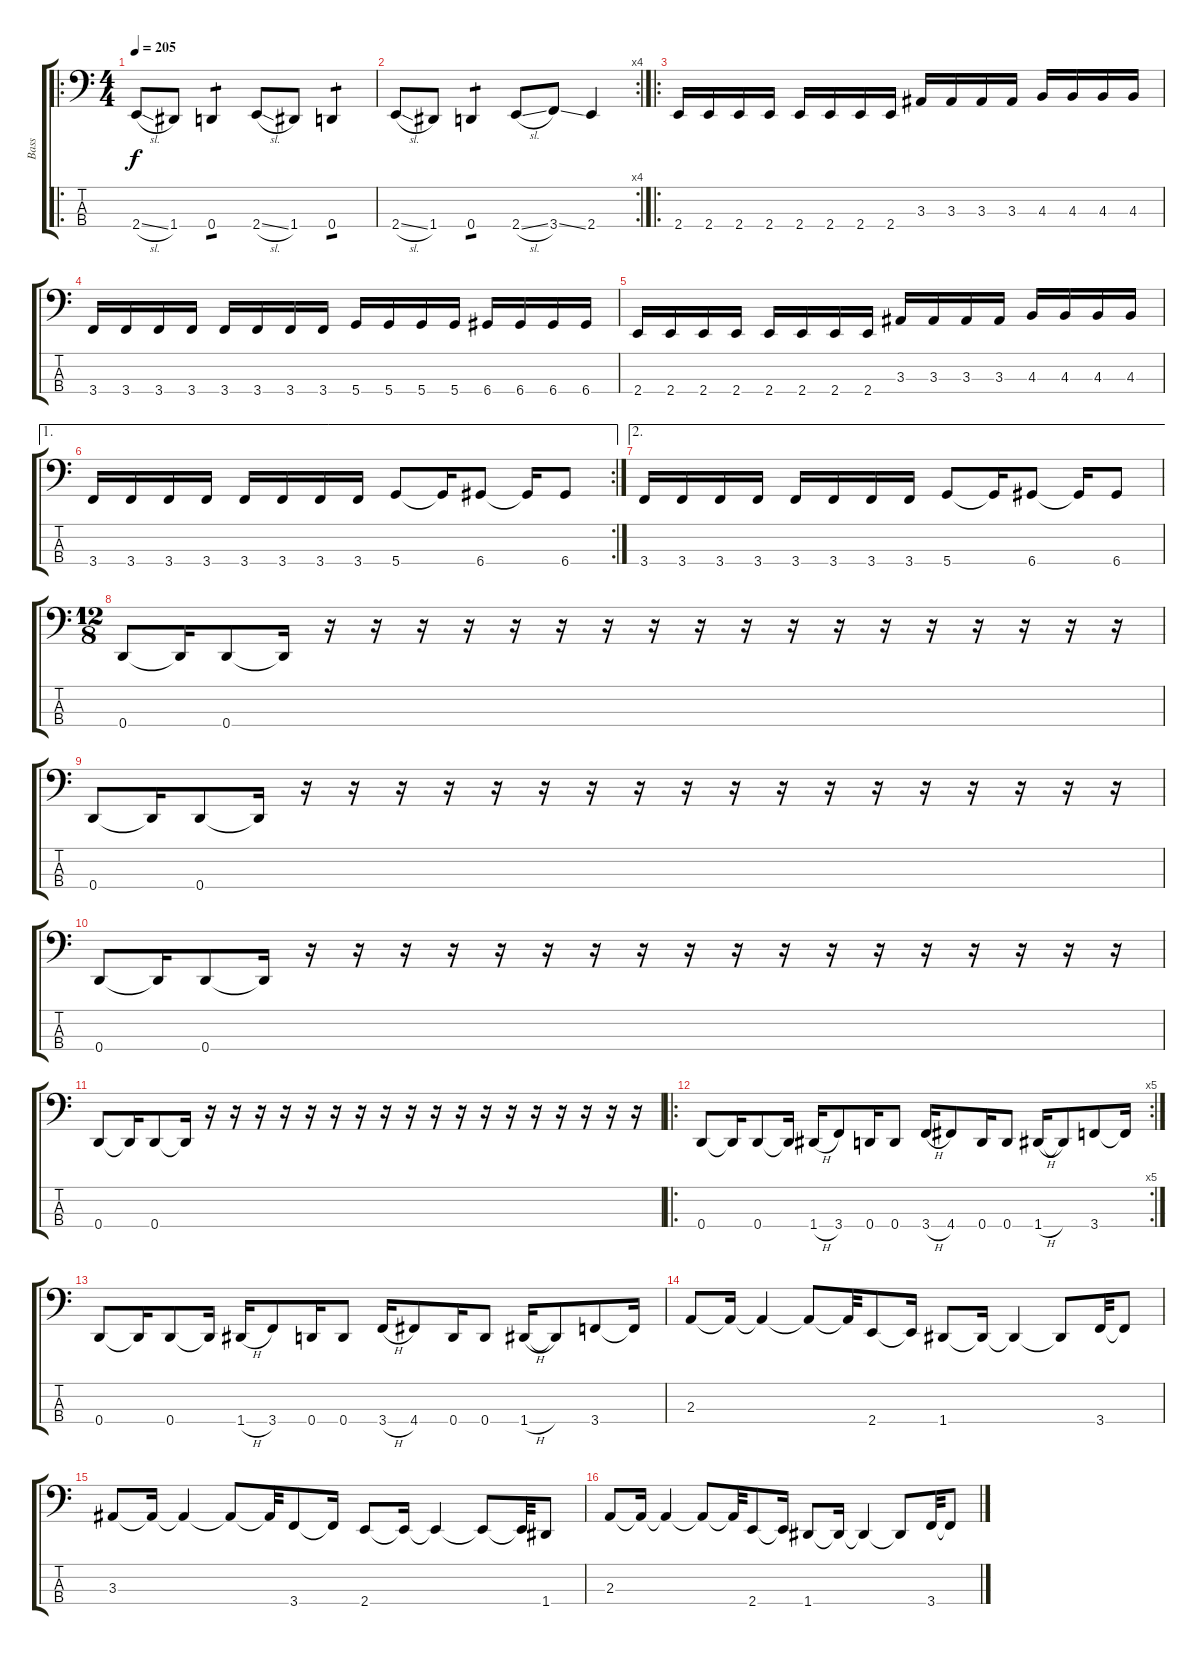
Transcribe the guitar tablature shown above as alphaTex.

\track ("Bass" "Bass") {instrument electricbasspick}
\staff {score tabs}
\tuning (F2 C2 G1 D1) {hide}
\ro
\ts (4 4)
\tempo 205
\clef f4
\ks c
2.4{sl}.8{dy f} 1.4.8 0.4.4{tp 1} 2.4{sl}.8 1.4.8 0.4.4{tp 1} |
\rc 4
2.4{sl}.8 1.4.8 0.4.4{tp 1} 2.4{sl}.8 3.4{ss}.8 2.4.4 |
\ro
2.4.16 2.4.16 2.4.16 2.4.16 2.4.16 2.4.16 2.4.16 2.4.16 3.3.16 3.3.16 3.3.16 3.3.16 4.3.16 4.3.16 4.3.16 4.3.16 |
3.4.16 3.4.16 3.4.16 3.4.16 3.4.16 3.4.16 3.4.16 3.4.16 5.4.16 5.4.16 5.4.16 5.4.16 6.4.16 6.4.16 6.4.16 6.4.16 |
2.4.16 2.4.16 2.4.16 2.4.16 2.4.16 2.4.16 2.4.16 2.4.16 3.3.16 3.3.16 3.3.16 3.3.16 4.3.16 4.3.16 4.3.16 4.3.16 |
\ae 1
\rc 2
3.4.16 3.4.16 3.4.16 3.4.16 3.4.16 3.4.16 3.4.16 3.4.16 5.4.8 5.4{t}.16 6.4.8 6.4{t}.16 6.4.8 |
\ae 2
3.4.16 3.4.16 3.4.16 3.4.16 3.4.16 3.4.16 3.4.16 3.4.16 5.4.8 5.4{t}.16 6.4.8 6.4{t}.16 6.4.8 |
\ts (12 8)
0.4.8 0.4{t}.16 0.4.8 0.4{t}.16 r.16 r.16 r.16 r.16 r.16 r.16 r.16 r.16 r.16 r.16 r.16 r.16 r.16 r.16 r.16 r.16 r.16 r.16 |
0.4.8 0.4{t}.16 0.4.8 0.4{t}.16 r.16 r.16 r.16 r.16 r.16 r.16 r.16 r.16 r.16 r.16 r.16 r.16 r.16 r.16 r.16 r.16 r.16 r.16 |
0.4.8 0.4{t}.16 0.4.8 0.4{t}.16 r.16 r.16 r.16 r.16 r.16 r.16 r.16 r.16 r.16 r.16 r.16 r.16 r.16 r.16 r.16 r.16 r.16 r.16 |
0.4.8 0.4{t}.16 0.4.8 0.4{t}.16 r.16 r.16 r.16 r.16 r.16 r.16 r.16 r.16 r.16 r.16 r.16 r.16 r.16 r.16 r.16 r.16 r.16 r.16 |
\ro
\rc 5
0.4.8 0.4{t}.16 0.4.8 0.4{t}.16 1.4{h}.16 3.4.8 0.4.16 0.4.8 3.4{h}.16 4.4.8 0.4.16 0.4.8 1.4{h}.16 1.4{t}.8 3.4.8 3.4{t}.16 |
0.4.8 0.4{t}.16 0.4.8 0.4{t}.16 1.4{h}.16 3.4.8 0.4.16 0.4.8 3.4{h}.16 4.4.8 0.4.16 0.4.8 1.4{h}.16 1.4{t}.8 3.4.8 3.4{t}.16 |
2.3.8 2.3{t}.16 2.3{t}.4 2.3{t}.8 2.3{t}.32 2.4.8 2.4{t}.16 1.4.8 1.4{t}.16 1.4{t}.4 1.4{t}.8 3.4.32 3.4{t}.8 |
3.3.8 3.3{t}.16 3.3{t}.4 3.3{t}.8 3.3{t}.32 3.4.8 3.4{t}.16 2.4.8 2.4{t}.16 2.4{t}.4 2.4{t}.8 2.4{t}.32 1.4.8 |
2.3.8 2.3{t}.16 2.3{t}.4 2.3{t}.8 2.3{t}.32 2.4.8 2.4{t}.16 1.4.8 1.4{t}.16 1.4{t}.4 1.4{t}.8 3.4.32 3.4{t}.8
